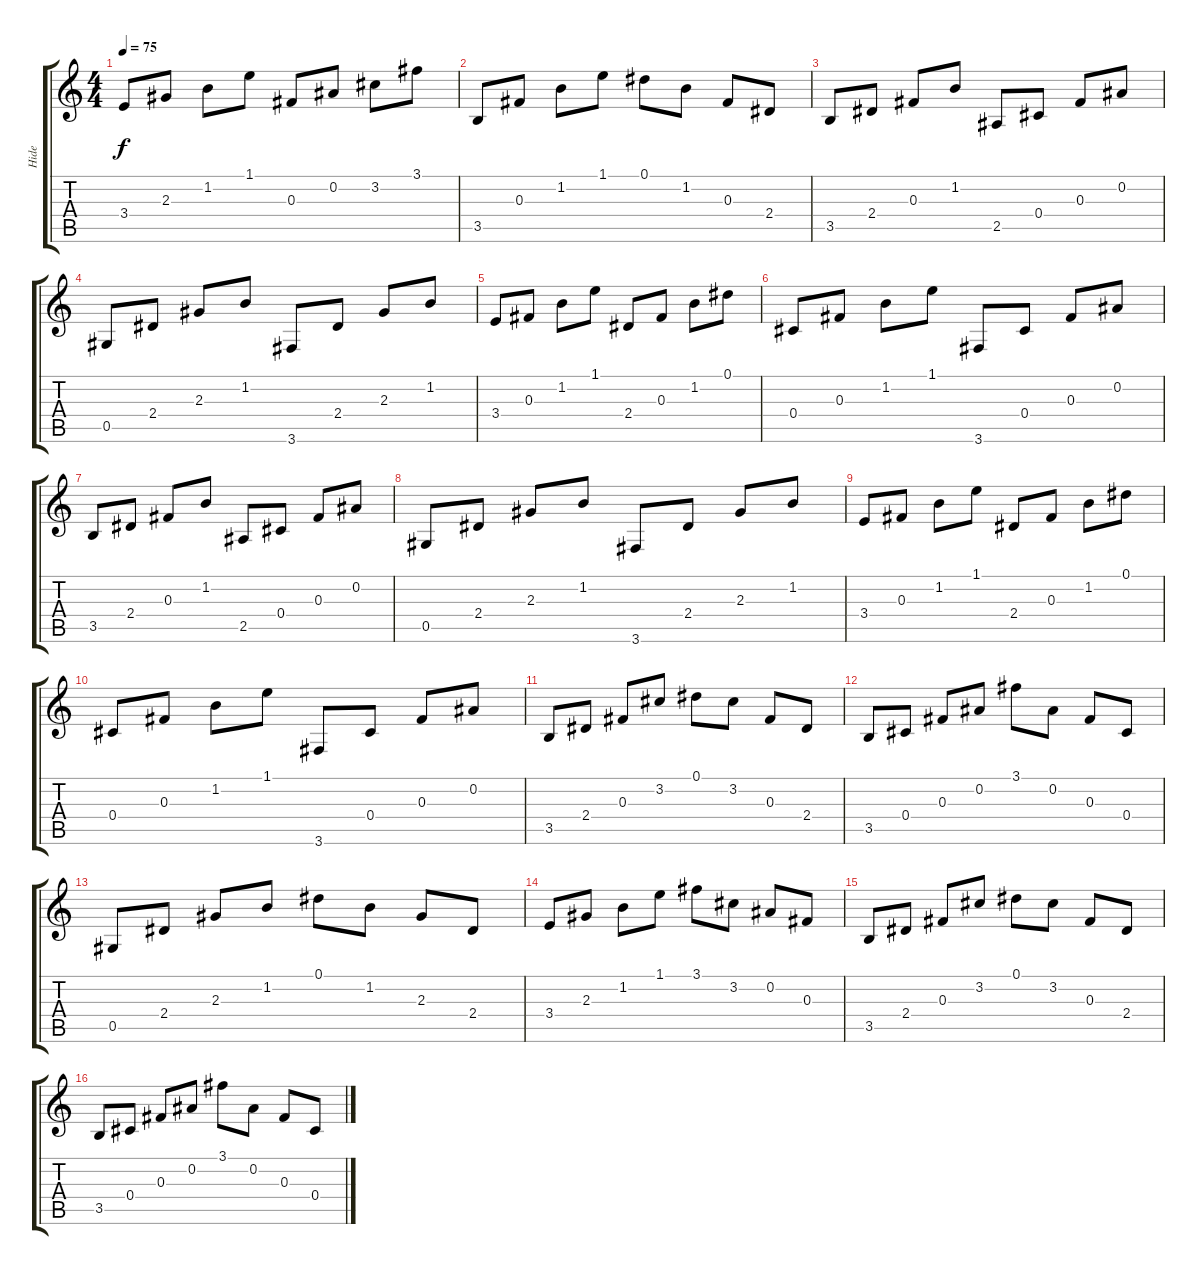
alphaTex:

\track ("Hide" "Hide") {instrument distortionguitar}
\staff {score tabs}
\tuning (Eb4 Bb3 Gb3 Db3 Ab2 Eb2) {hide}
\ts (4 4)
\tempo 75
\clef g2
\ks c
3.4.8{dy f} 2.3.8 1.2.8 1.1.8 0.3.8 0.2.8 3.2.8 3.1.8 |
3.5.8 0.3.8 1.2.8 1.1.8 0.1.8 1.2.8 0.3.8 2.4.8 |
3.5.8 2.4.8 0.3.8 1.2.8 2.5.8 0.4.8 0.3.8 0.2.8 |
0.5.8 2.4.8 2.3.8 1.2.8 3.6.8 2.4.8 2.3.8 1.2.8 |
3.4.8 0.3.8 1.2.8 1.1.8 2.4.8 0.3.8 1.2.8 0.1.8 |
0.4.8 0.3.8 1.2.8 1.1.8 3.6.8 0.4.8 0.3.8 0.2.8 |
3.5.8 2.4.8 0.3.8 1.2.8 2.5.8 0.4.8 0.3.8 0.2.8 |
0.5.8 2.4.8 2.3.8 1.2.8 3.6.8 2.4.8 2.3.8 1.2.8 |
3.4.8 0.3.8 1.2.8 1.1.8 2.4.8 0.3.8 1.2.8 0.1.8 |
0.4.8 0.3.8 1.2.8 1.1.8 3.6.8 0.4.8 0.3.8 0.2.8 |
3.5.8 2.4.8 0.3.8 3.2.8 0.1.8 3.2.8 0.3.8 2.4.8 |
3.5.8 0.4.8 0.3.8 0.2.8 3.1.8 0.2.8 0.3.8 0.4.8 |
0.5.8 2.4.8 2.3.8 1.2.8 0.1.8 1.2.8 2.3.8 2.4.8 |
3.4.8 2.3.8 1.2.8 1.1.8 3.1.8 3.2.8 0.2.8 0.3.8 |
3.5.8 2.4.8 0.3.8 3.2.8 0.1.8 3.2.8 0.3.8 2.4.8 |
3.5.8 0.4.8 0.3.8 0.2.8 3.1.8 0.2.8 0.3.8 0.4.8
